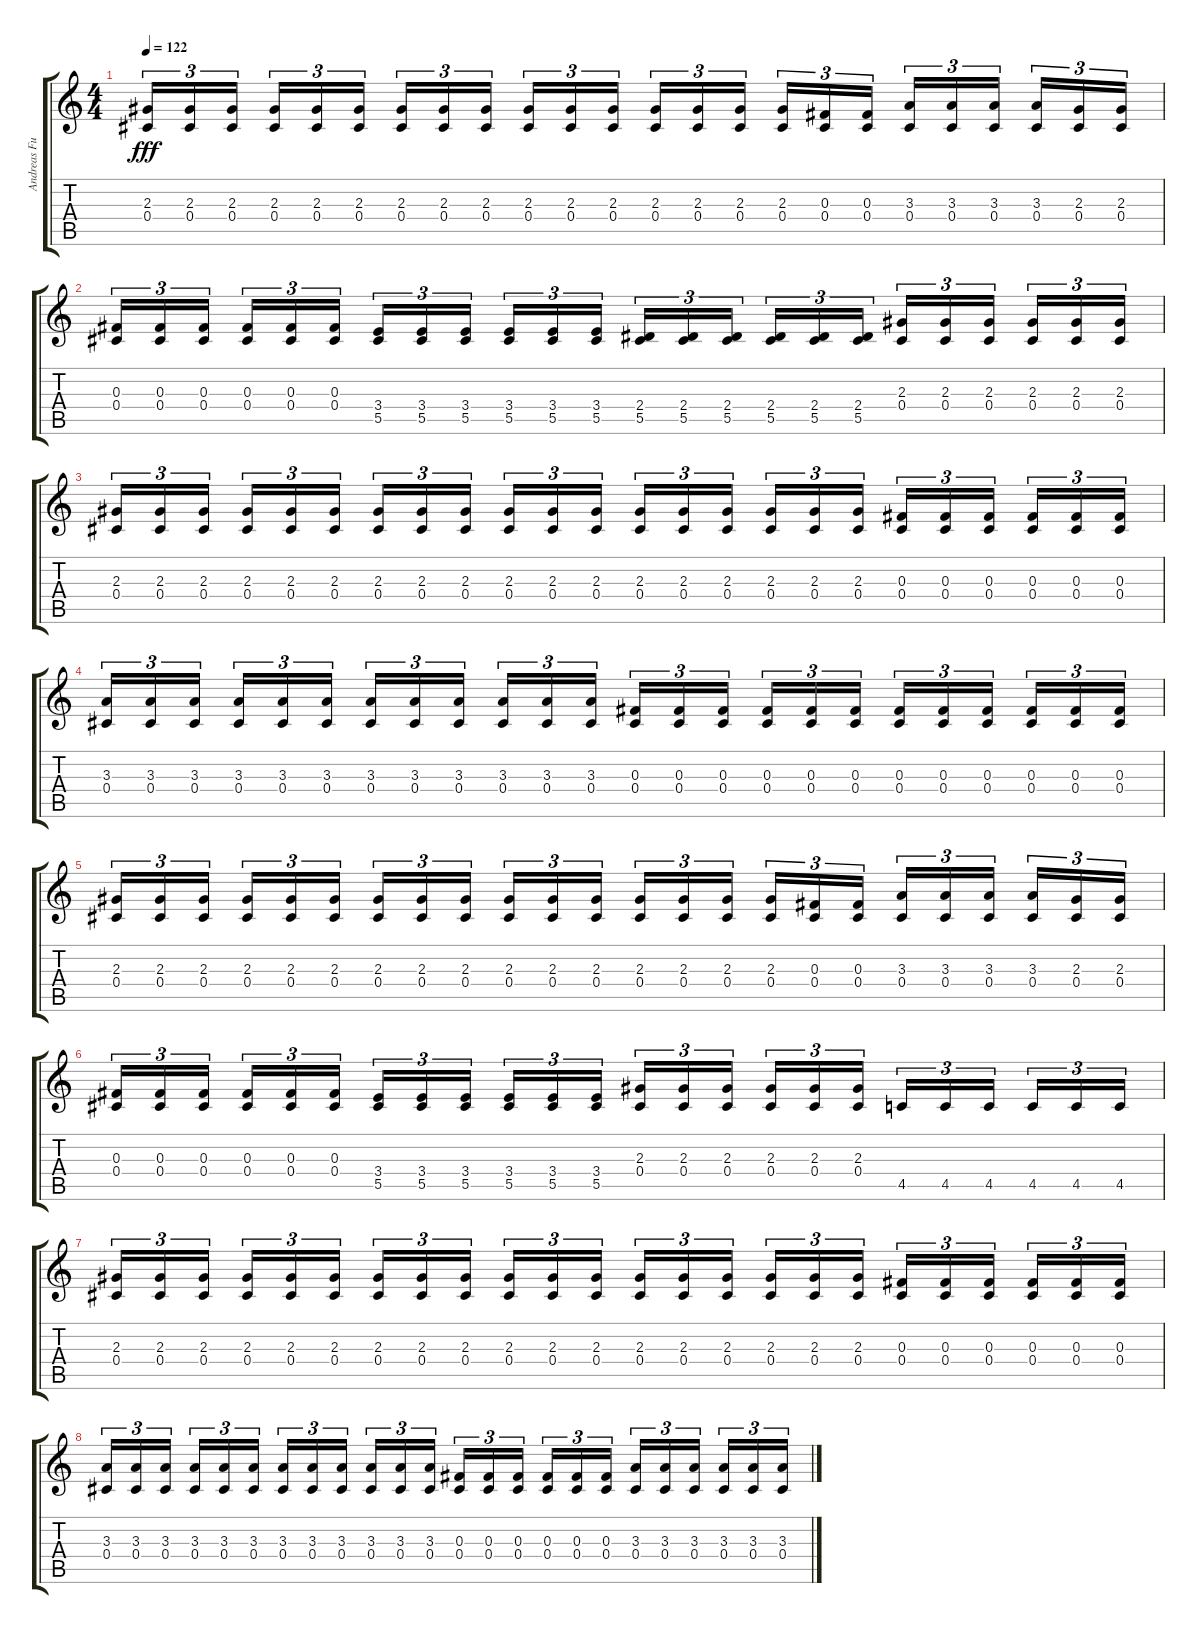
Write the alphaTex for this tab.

\track ("Andreas Fullmestad (D# Tuning)" "Andreas Fu") {instrument distortionguitar}
\staff {score tabs}
\tuning (Eb4 Bb3 Gb3 Db3 Ab2 Eb2) {hide}
\ts (4 4)
\tempo 122
\clef g2
\ks c
(2.3 0.4).16{tu (3 2) dy fff} (2.3 0.4).16{tu (3 2)} (2.3 0.4).16{tu (3 2) beam splitsecondary} (2.3 0.4).16{tu (3 2)} (2.3 0.4).16{tu (3 2)} (2.3 0.4).16{tu (3 2)} (2.3 0.4).16{tu (3 2)} (2.3 0.4).16{tu (3 2)} (2.3 0.4).16{tu (3 2) beam splitsecondary} (2.3 0.4).16{tu (3 2)} (2.3 0.4).16{tu (3 2)} (2.3 0.4).16{tu (3 2)} (2.3 0.4).16{tu (3 2)} (2.3 0.4).16{tu (3 2)} (2.3 0.4).16{tu (3 2) beam splitsecondary} (2.3 0.4).16{tu (3 2)} (0.3 0.4).16{tu (3 2)} (0.3 0.4).16{tu (3 2)} (3.3 0.4).16{tu (3 2)} (3.3 0.4).16{tu (3 2)} (3.3 0.4).16{tu (3 2) beam splitsecondary} (3.3 0.4).16{tu (3 2)} (2.3 0.4).16{tu (3 2)} (2.3 0.4).16{tu (3 2)} |
(0.3 0.4).16{tu (3 2)} (0.3 0.4).16{tu (3 2)} (0.3 0.4).16{tu (3 2) beam splitsecondary} (0.3 0.4).16{tu (3 2)} (0.3 0.4).16{tu (3 2)} (0.3 0.4).16{tu (3 2)} (3.4 5.5).16{tu (3 2)} (3.4 5.5).16{tu (3 2)} (3.4 5.5).16{tu (3 2) beam splitsecondary} (3.4 5.5).16{tu (3 2)} (3.4 5.5).16{tu (3 2)} (3.4 5.5).16{tu (3 2)} (2.4 5.5).16{tu (3 2)} (2.4 5.5).16{tu (3 2)} (2.4 5.5).16{tu (3 2) beam splitsecondary} (2.4 5.5).16{tu (3 2)} (2.4 5.5).16{tu (3 2)} (2.4 5.5).16{tu (3 2)} (2.3 0.4).16{tu (3 2)} (2.3 0.4).16{tu (3 2)} (2.3 0.4).16{tu (3 2) beam splitsecondary} (2.3 0.4).16{tu (3 2)} (2.3 0.4).16{tu (3 2)} (2.3 0.4).16{tu (3 2)} |
(2.3 0.4).16{tu (3 2)} (2.3 0.4).16{tu (3 2)} (2.3 0.4).16{tu (3 2) beam splitsecondary} (2.3 0.4).16{tu (3 2)} (2.3 0.4).16{tu (3 2)} (2.3 0.4).16{tu (3 2)} (2.3 0.4).16{tu (3 2)} (2.3 0.4).16{tu (3 2)} (2.3 0.4).16{tu (3 2) beam splitsecondary} (2.3 0.4).16{tu (3 2)} (2.3 0.4).16{tu (3 2)} (2.3 0.4).16{tu (3 2)} (2.3 0.4).16{tu (3 2)} (2.3 0.4).16{tu (3 2)} (2.3 0.4).16{tu (3 2) beam splitsecondary} (2.3 0.4).16{tu (3 2)} (2.3 0.4).16{tu (3 2)} (2.3 0.4).16{tu (3 2)} (0.3 0.4).16{tu (3 2)} (0.3 0.4).16{tu (3 2)} (0.3 0.4).16{tu (3 2) beam splitsecondary} (0.3 0.4).16{tu (3 2)} (0.3 0.4).16{tu (3 2)} (0.3 0.4).16{tu (3 2)} |
(3.3 0.4).16{tu (3 2)} (3.3 0.4).16{tu (3 2)} (3.3 0.4).16{tu (3 2) beam splitsecondary} (3.3 0.4).16{tu (3 2)} (3.3 0.4).16{tu (3 2)} (3.3 0.4).16{tu (3 2)} (3.3 0.4).16{tu (3 2)} (3.3 0.4).16{tu (3 2)} (3.3 0.4).16{tu (3 2) beam splitsecondary} (3.3 0.4).16{tu (3 2)} (3.3 0.4).16{tu (3 2)} (3.3 0.4).16{tu (3 2)} (0.3 0.4).16{tu (3 2)} (0.3 0.4).16{tu (3 2)} (0.3 0.4).16{tu (3 2) beam splitsecondary} (0.3 0.4).16{tu (3 2)} (0.3 0.4).16{tu (3 2)} (0.3 0.4).16{tu (3 2)} (0.3 0.4).16{tu (3 2)} (0.3 0.4).16{tu (3 2)} (0.3 0.4).16{tu (3 2) beam splitsecondary} (0.3 0.4).16{tu (3 2)} (0.3 0.4).16{tu (3 2)} (0.3 0.4).16{tu (3 2)} |
(2.3 0.4).16{tu (3 2)} (2.3 0.4).16{tu (3 2)} (2.3 0.4).16{tu (3 2) beam splitsecondary} (2.3 0.4).16{tu (3 2)} (2.3 0.4).16{tu (3 2)} (2.3 0.4).16{tu (3 2)} (2.3 0.4).16{tu (3 2)} (2.3 0.4).16{tu (3 2)} (2.3 0.4).16{tu (3 2) beam splitsecondary} (2.3 0.4).16{tu (3 2)} (2.3 0.4).16{tu (3 2)} (2.3 0.4).16{tu (3 2)} (2.3 0.4).16{tu (3 2)} (2.3 0.4).16{tu (3 2)} (2.3 0.4).16{tu (3 2) beam splitsecondary} (2.3 0.4).16{tu (3 2)} (0.3 0.4).16{tu (3 2)} (0.3 0.4).16{tu (3 2)} (3.3 0.4).16{tu (3 2)} (3.3 0.4).16{tu (3 2)} (3.3 0.4).16{tu (3 2) beam splitsecondary} (3.3 0.4).16{tu (3 2)} (2.3 0.4).16{tu (3 2)} (2.3 0.4).16{tu (3 2)} |
(0.3 0.4).16{tu (3 2)} (0.3 0.4).16{tu (3 2)} (0.3 0.4).16{tu (3 2) beam splitsecondary} (0.3 0.4).16{tu (3 2)} (0.3 0.4).16{tu (3 2)} (0.3 0.4).16{tu (3 2)} (3.4 5.5).16{tu (3 2)} (3.4 5.5).16{tu (3 2)} (3.4 5.5).16{tu (3 2) beam splitsecondary} (3.4 5.5).16{tu (3 2)} (3.4 5.5).16{tu (3 2)} (3.4 5.5).16{tu (3 2)} (2.3 0.4).16{tu (3 2)} (2.3 0.4).16{tu (3 2)} (2.3 0.4).16{tu (3 2) beam splitsecondary} (2.3 0.4).16{tu (3 2)} (2.3 0.4).16{tu (3 2)} (2.3 0.4).16{tu (3 2)} 4.5.16{tu (3 2)} 4.5.16{tu (3 2)} 4.5.16{tu (3 2) beam splitsecondary} 4.5.16{tu (3 2)} 4.5.16{tu (3 2)} 4.5.16{tu (3 2)} |
(2.3 0.4).16{tu (3 2)} (2.3 0.4).16{tu (3 2)} (2.3 0.4).16{tu (3 2) beam splitsecondary} (2.3 0.4).16{tu (3 2)} (2.3 0.4).16{tu (3 2)} (2.3 0.4).16{tu (3 2)} (2.3 0.4).16{tu (3 2)} (2.3 0.4).16{tu (3 2)} (2.3 0.4).16{tu (3 2) beam splitsecondary} (2.3 0.4).16{tu (3 2)} (2.3 0.4).16{tu (3 2)} (2.3 0.4).16{tu (3 2)} (2.3 0.4).16{tu (3 2)} (2.3 0.4).16{tu (3 2)} (2.3 0.4).16{tu (3 2) beam splitsecondary} (2.3 0.4).16{tu (3 2)} (2.3 0.4).16{tu (3 2)} (2.3 0.4).16{tu (3 2)} (0.3 0.4).16{tu (3 2)} (0.3 0.4).16{tu (3 2)} (0.3 0.4).16{tu (3 2) beam splitsecondary} (0.3 0.4).16{tu (3 2)} (0.3 0.4).16{tu (3 2)} (0.3 0.4).16{tu (3 2)} |
(3.3 0.4).16{tu (3 2)} (3.3 0.4).16{tu (3 2)} (3.3 0.4).16{tu (3 2) beam splitsecondary} (3.3 0.4).16{tu (3 2)} (3.3 0.4).16{tu (3 2)} (3.3 0.4).16{tu (3 2)} (3.3 0.4).16{tu (3 2)} (3.3 0.4).16{tu (3 2)} (3.3 0.4).16{tu (3 2) beam splitsecondary} (3.3 0.4).16{tu (3 2)} (3.3 0.4).16{tu (3 2)} (3.3 0.4).16{tu (3 2)} (0.3 0.4).16{tu (3 2)} (0.3 0.4).16{tu (3 2)} (0.3 0.4).16{tu (3 2) beam splitsecondary} (0.3 0.4).16{tu (3 2)} (0.3 0.4).16{tu (3 2)} (0.3 0.4).16{tu (3 2)} (3.3 0.4).16{tu (3 2)} (3.3 0.4).16{tu (3 2)} (3.3 0.4).16{tu (3 2) beam splitsecondary} (3.3 0.4).16{tu (3 2)} (3.3 0.4).16{tu (3 2)} (3.3 0.4).16{tu (3 2)}
